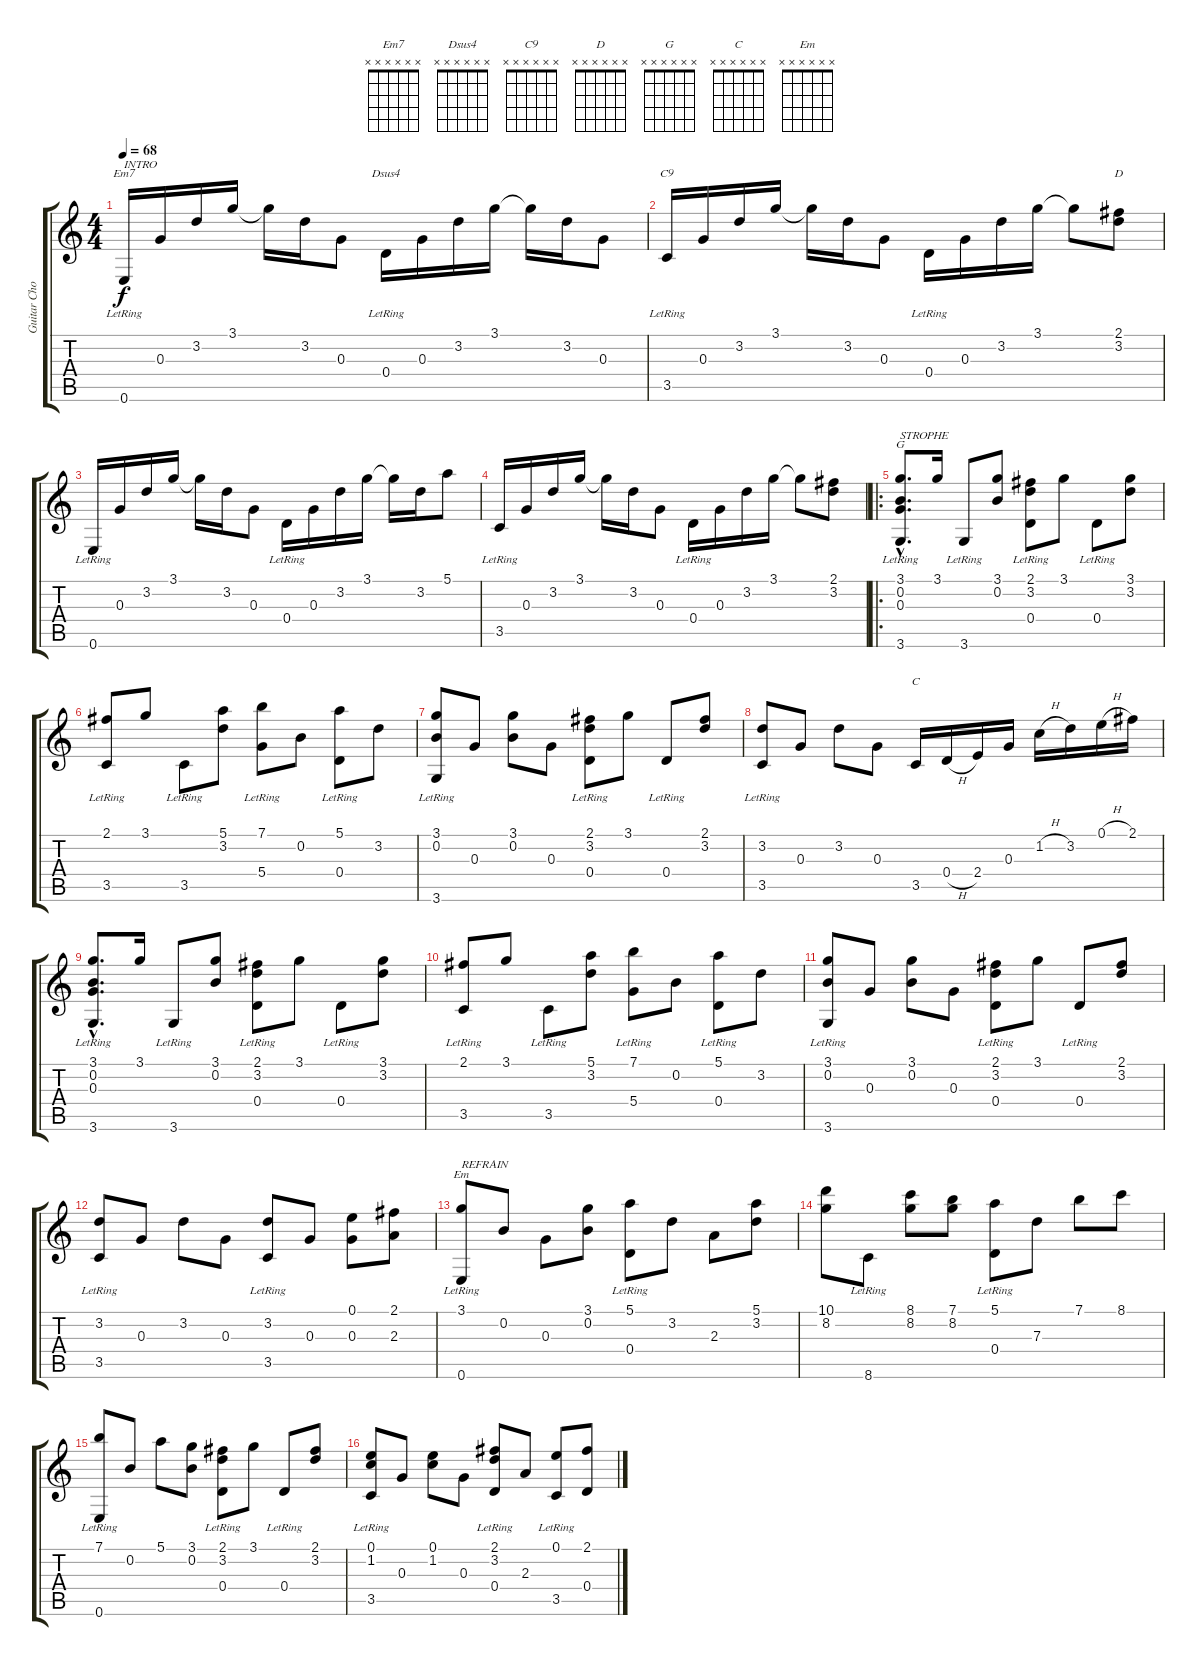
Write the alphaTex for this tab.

\track ("Guitar Chord Melody" "Guitar Cho") {instrument acousticguitarsteel}
\staff {score tabs}
\tuning (E4 B3 G3 D3 A2 E2) {hide}
\chord ("Em7" x x x x x x) {firstfret 0}
\chord ("Dsus4" x x x x x x) {firstfret 0}
\chord ("C9" x x x x x x) {firstfret 0}
\chord ("D" x x x x x x) {firstfret 0}
\chord ("G" x x x x x x) {firstfret 0}
\chord ("C" x x x x x x) {firstfret 0}
\chord ("Em" x x x x x x) {firstfret 0}
\ts (4 4)
\tempo 68
\clef g2
\ks c
0.6{lr}.16{ch "Em7" txt "INTRO" dy f instrument acousticguitarsteel} 0.3.16 3.2.16 3.1.16 3.1{t}.16 3.2.16 0.3.8 0.4{lr}.16{ch "Dsus4"} 0.3.16 3.2.16 3.1.16 3.1{t}.16 3.2.16 0.3.8 |
3.5{lr}.16{ch "C9"} 0.3.16 3.2.16 3.1.16 3.1{t}.16 3.2.16 0.3.8 0.4{lr}.16 0.3.16 3.2.16 3.1.16 3.1{t}.8 (2.1 3.2).8{ch "D"} |
0.6{lr}.16 0.3.16 3.2.16 3.1.16 3.1{t}.16 3.2.16 0.3.8 0.4{lr}.16 0.3.16 3.2.16 3.1.16 3.1{t}.16 3.2.16 5.1.8 |
3.5{lr}.16 0.3.16 3.2.16 3.1.16 3.1{t}.16 3.2.16 0.3.8 0.4{lr}.16 0.3.16 3.2.16 3.1.16 3.1{t}.8 (2.1 3.2).8 |
\ro
(3.1{hac} 0.2{hac} 0.3{hac} 3.6{hac lr}).8{d ch "G" txt "STROPHE"} 3.1.16 3.6{lr}.8 (3.1 0.2).8 (2.1 3.2 0.4{lr}).8 3.1.8 0.4{lr}.8 (3.1 3.2).8 |
(2.1 3.5{lr}).8 3.1.8 3.5{lr}.8 (5.1 3.2).8 (7.1 5.4{lr}).8 0.2.8 (5.1 0.4{lr}).8 3.2.8 |
(3.1 0.2 3.6{lr}).8 0.3.8 (3.1 0.2).8 0.3.8 (2.1 3.2 0.4{lr}).8 3.1.8 0.4{lr}.8 (2.1 3.2).8 |
(3.2 3.5{lr}).8 0.3.8 3.2.8 0.3.8 3.5.16{ch "C"} 0.4{h}.16 2.4.16 0.3.16 1.2{h}.16 3.2.16 0.1{h}.16 2.1.16 |
(3.1{hac} 0.2{hac} 0.3{hac} 3.6{hac lr}).8{d} 3.1.16 3.6{lr}.8 (3.1 0.2).8 (2.1 3.2 0.4{lr}).8 3.1.8 0.4{lr}.8 (3.1 3.2).8 |
(2.1 3.5{lr}).8 3.1.8 3.5{lr}.8 (5.1 3.2).8 (7.1 5.4{lr}).8 0.2.8 (5.1 0.4{lr}).8 3.2.8 |
(3.1 0.2 3.6{lr}).8 0.3.8 (3.1 0.2).8 0.3.8 (2.1 3.2 0.4{lr}).8 3.1.8 0.4{lr}.8 (2.1 3.2).8 |
(3.2 3.5{lr}).8 0.3.8 3.2.8 0.3.8 (3.2 3.5{lr}).8 0.3.8 (0.1 0.3).8 (2.1 2.3).8 |
(3.1 0.6{lr}).8{ch "Em" txt "REFRAIN"} 0.2.8 0.3.8 (3.1 0.2).8 (5.1 0.4{lr}).8 3.2.8 2.3.8 (5.1 3.2).8 |
(10.1 8.2).8 8.6{lr}.8 (8.1 8.2).8 (7.1 8.2).8 (5.1 0.4{lr}).8 7.3.8 7.1.8 8.1.8 |
(7.1 0.6{lr}).8 0.2.8 5.1.8 (3.1 0.2).8 (2.1 3.2 0.4{lr}).8 3.1.8 0.4{lr}.8 (2.1 3.2).8 |
(0.1 1.2 3.5{lr}).8 0.3.8 (0.1 1.2).8 0.3.8 (2.1 3.2 0.4{lr}).8 2.3.8 (0.1 3.5{lr}).8 (2.1 0.4).8
